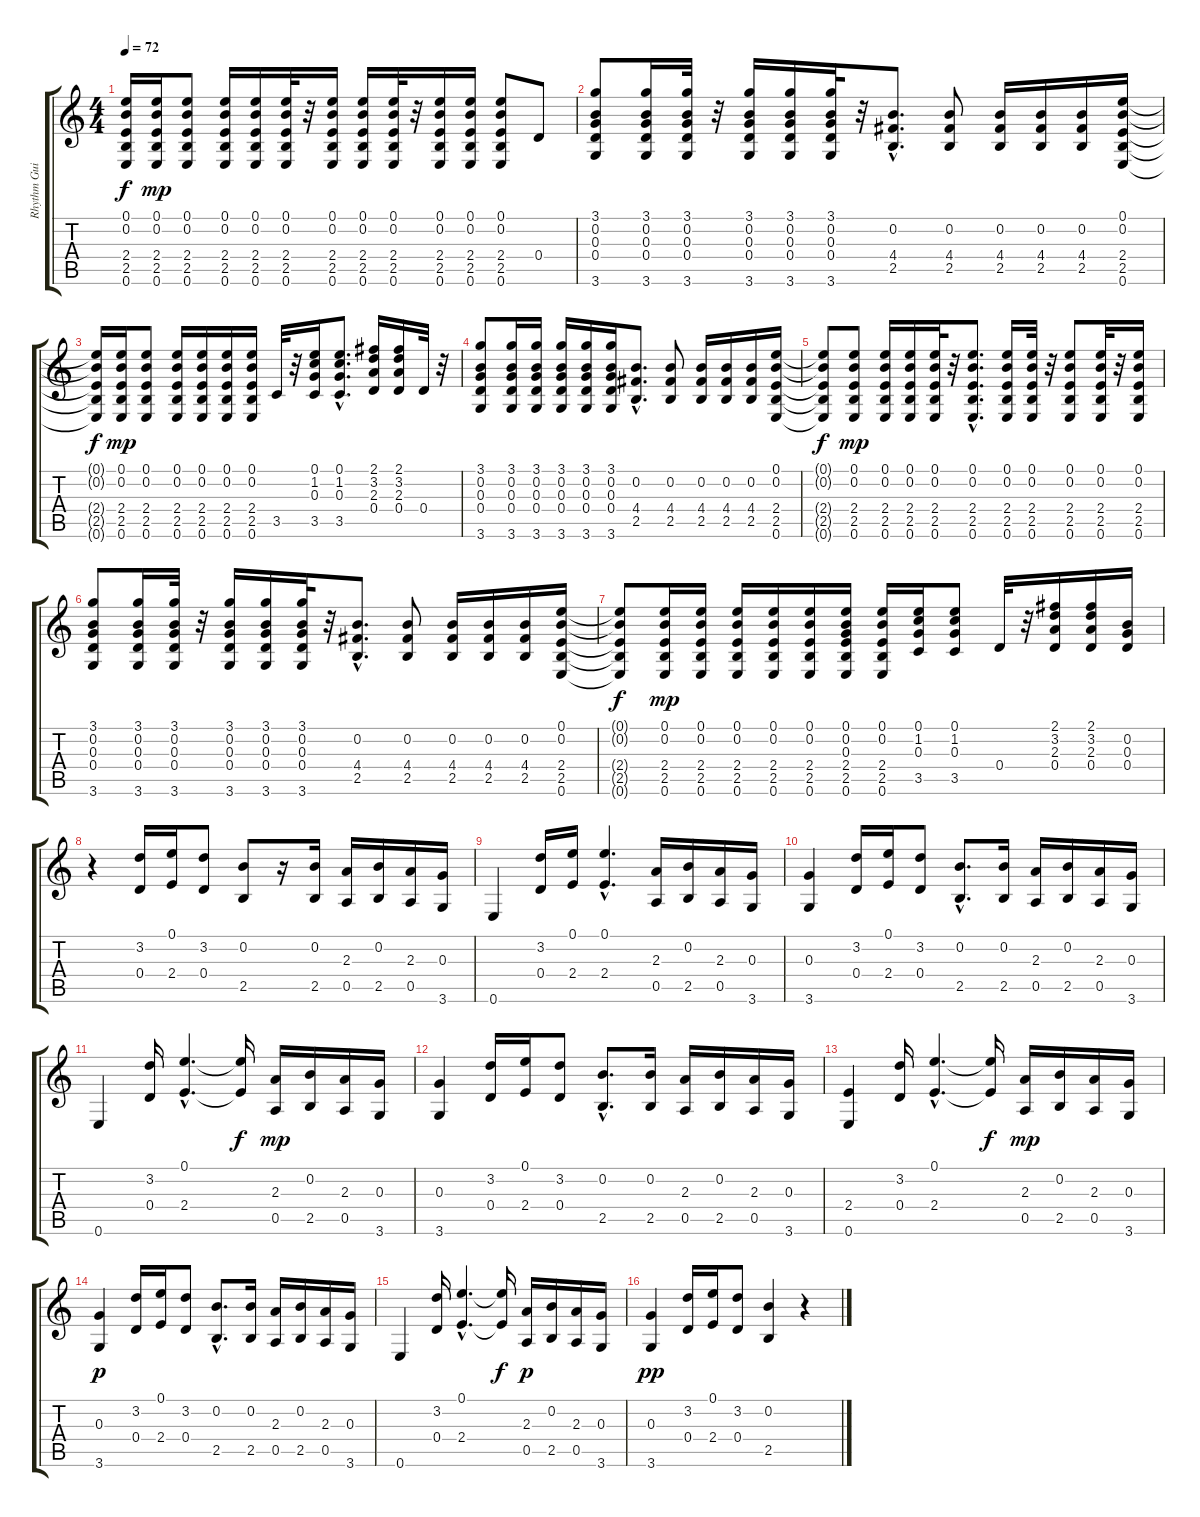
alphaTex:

\track ("Rhythm Guitar " "Rhythm Gui") {instrument overdrivenguitar}
\staff {score tabs}
\tuning (E4 B3 G3 D3 A2 E2) {hide}
\ts (4 4)
\tempo 72
\clef g2
\ks c
(0.1{t} 0.2{t} 2.4{t} 2.5{t} 0.6{t}).16{dy f} (0.1 0.2 2.4 2.5 0.6).16{dy mp} (0.1 0.2 2.4 2.5 0.6).8 (0.1 0.2 2.4 2.5 0.6).16 (0.1 0.2 2.4 2.5 0.6).16 (0.1 0.2 2.4 2.5 0.6).32 r.32 (0.1 0.2 2.4 2.5 0.6).16 (0.1 0.2 2.4 2.5 0.6).16 (0.1 0.2 2.4 2.5 0.6).32 r.32 (0.1 0.2 2.4 2.5 0.6).16 (0.1 0.2 2.4 2.5 0.6).16 (0.1 0.2 2.4 2.5 0.6).8 0.4.8 |
(3.1 0.2 0.3 0.4 3.6).8 (3.1 0.2 0.3 0.4 3.6).16 (3.1 0.2 0.3 0.4 3.6).32 r.32 (3.1 0.2 0.3 0.4 3.6).16 (3.1 0.2 0.3 0.4 3.6).16 (3.1 0.2 0.3 0.4 3.6).32 r.32 (0.2{hac} 4.4{hac} 2.5{hac}).8{d} (0.2 4.4 2.5).8 (0.2 4.4 2.5).16 (0.2 4.4 2.5).16 (0.2 4.4 2.5).16 (0.1 0.2 2.4 2.5 0.6).16 |
(0.1{t} 0.2{t} 2.4{t} 2.5{t} 0.6{t}).16{dy f} (0.1 0.2 2.4 2.5 0.6).16{dy mp} (0.1 0.2 2.4 2.5 0.6).8 (0.1 0.2 2.4 2.5 0.6).16 (0.1 0.2 2.4 2.5 0.6).16 (0.1 0.2 2.4 2.5 0.6).16 (0.1 0.2 2.4 2.5 0.6).16 3.5.32 r.32 (0.1 1.2 0.3 3.5).16 (0.1{hac} 1.2{hac} 0.3{hac} 3.5{hac}).8{d} (2.1 3.2 2.3 0.4).16 (2.1 3.2 2.3 0.4).16 0.4.32 r.32 |
(3.1 0.2 0.3 0.4 3.6).8 (3.1 0.2 0.3 0.4 3.6).16 (3.1 0.2 0.3 0.4 3.6).16 (3.1 0.2 0.3 0.4 3.6).16 (3.1 0.2 0.3 0.4 3.6).16 (3.1 0.2 0.3 0.4 3.6).16 (0.2{hac} 4.4{hac} 2.5{hac}).8{d} (0.2 4.4 2.5).8 (0.2 4.4 2.5).16 (0.2 4.4 2.5).16 (0.2 4.4 2.5).16 (0.1 0.2 2.4 2.5 0.6).16 |
(0.1{t} 0.2{t} 2.4{t} 2.5{t} 0.6{t}).8{dy f} (0.1 0.2 2.4 2.5 0.6).8{dy mp} (0.1 0.2 2.4 2.5 0.6).16 (0.1 0.2 2.4 2.5 0.6).16 (0.1 0.2 2.4 2.5 0.6).32 r.32 (0.1{hac} 0.2{hac} 2.4{hac} 2.5{hac} 0.6{hac}).8{d} (0.1 0.2 2.4 2.5 0.6).16 (0.1 0.2 2.4 2.5 0.6).32 r.32 (0.1 0.2 2.4 2.5 0.6).8 (0.1 0.2 2.4 2.5 0.6).32 r.32 (0.1 0.2 2.4 2.5 0.6).16 |
(3.1 0.2 0.3 0.4 3.6).8 (3.1 0.2 0.3 0.4 3.6).16 (3.1 0.2 0.3 0.4 3.6).32 r.32 (3.1 0.2 0.3 0.4 3.6).16 (3.1 0.2 0.3 0.4 3.6).16 (3.1 0.2 0.3 0.4 3.6).32 r.32 (0.2{hac} 4.4{hac} 2.5{hac}).8{d} (0.2 4.4 2.5).8 (0.2 4.4 2.5).16 (0.2 4.4 2.5).16 (0.2 4.4 2.5).16 (0.1 0.2 2.4 2.5 0.6).16 |
(0.1{t} 0.2{t} 2.4{t} 2.5{t} 0.6{t}).8{dy f} (0.1 0.2 2.4 2.5 0.6).16{dy mp} (0.1 0.2 2.4 2.5 0.6).16 (0.1 0.2 2.4 2.5 0.6).16 (0.1 0.2 2.4 2.5 0.6).16 (0.1 0.2 2.4 2.5 0.6).16 (0.1 0.2 0.3 2.4 2.5 0.6).16 (0.1 0.2 2.4 2.5 0.6).16 (0.1 1.2 0.3 3.5).16 (0.1 1.2 0.3 3.5).8 0.4.32 r.32 (2.1 3.2 2.3 0.4).16 (2.1 3.2 2.3 0.4).16 (0.2 0.3 0.4).16 |
r.4 (3.2 0.4).16 (0.1 2.4).16 (3.2 0.4).8 (0.2 2.5).8 r.16 (0.2 2.5).16 (2.3 0.5).16 (0.2 2.5).16 (2.3 0.5).16 (0.3 3.6).16 |
0.6.4 (3.2 0.4).16 (0.1 2.4).16 (0.1{hac} 2.4{hac}).4{d} (2.3 0.5).16 (0.2 2.5).16 (2.3 0.5).16 (0.3 3.6).16 |
(0.3 3.6).4 (3.2 0.4).16 (0.1 2.4).16 (3.2 0.4).8 (0.2{hac} 2.5{hac}).8{d} (0.2 2.5).16 (2.3 0.5).16 (0.2 2.5).16 (2.3 0.5).16 (0.3 3.6).16 |
0.6.4 (3.2 0.4).16 (0.1{hac} 2.4{hac}).4{d} (0.1{t} 2.4{t}).16{dy f} (2.3 0.5).16{dy mp} (0.2 2.5).16 (2.3 0.5).16 (0.3 3.6).16 |
(0.3 3.6).4 (3.2 0.4).16 (0.1 2.4).16 (3.2 0.4).8 (0.2{hac} 2.5{hac}).8{d} (0.2 2.5).16 (2.3 0.5).16 (0.2 2.5).16 (2.3 0.5).16 (0.3 3.6).16 |
(2.4 0.6).4 (3.2 0.4).16 (0.1{hac} 2.4{hac}).4{d} (0.1{t} 2.4{t}).16{dy f} (2.3 0.5).16{dy mp} (0.2 2.5).16 (2.3 0.5).16 (0.3 3.6).16 |
(0.3 3.6).4{dy p} (3.2 0.4).16 (0.1 2.4).16 (3.2 0.4).8 (0.2{hac} 2.5{hac}).8{d} (0.2 2.5).16 (2.3 0.5).16 (0.2 2.5).16 (2.3 0.5).16 (0.3 3.6).16 |
0.6.4 (3.2 0.4).16 (0.1{hac} 2.4{hac}).4{d} (0.1{t} 2.4{t}).16{dy f} (2.3 0.5).16{dy p} (0.2 2.5).16 (2.3 0.5).16 (0.3 3.6).16 |
(0.3 3.6).4{dy pp} (3.2 0.4).16 (0.1 2.4).16 (3.2 0.4).8 (0.2 2.5).4 r.4
